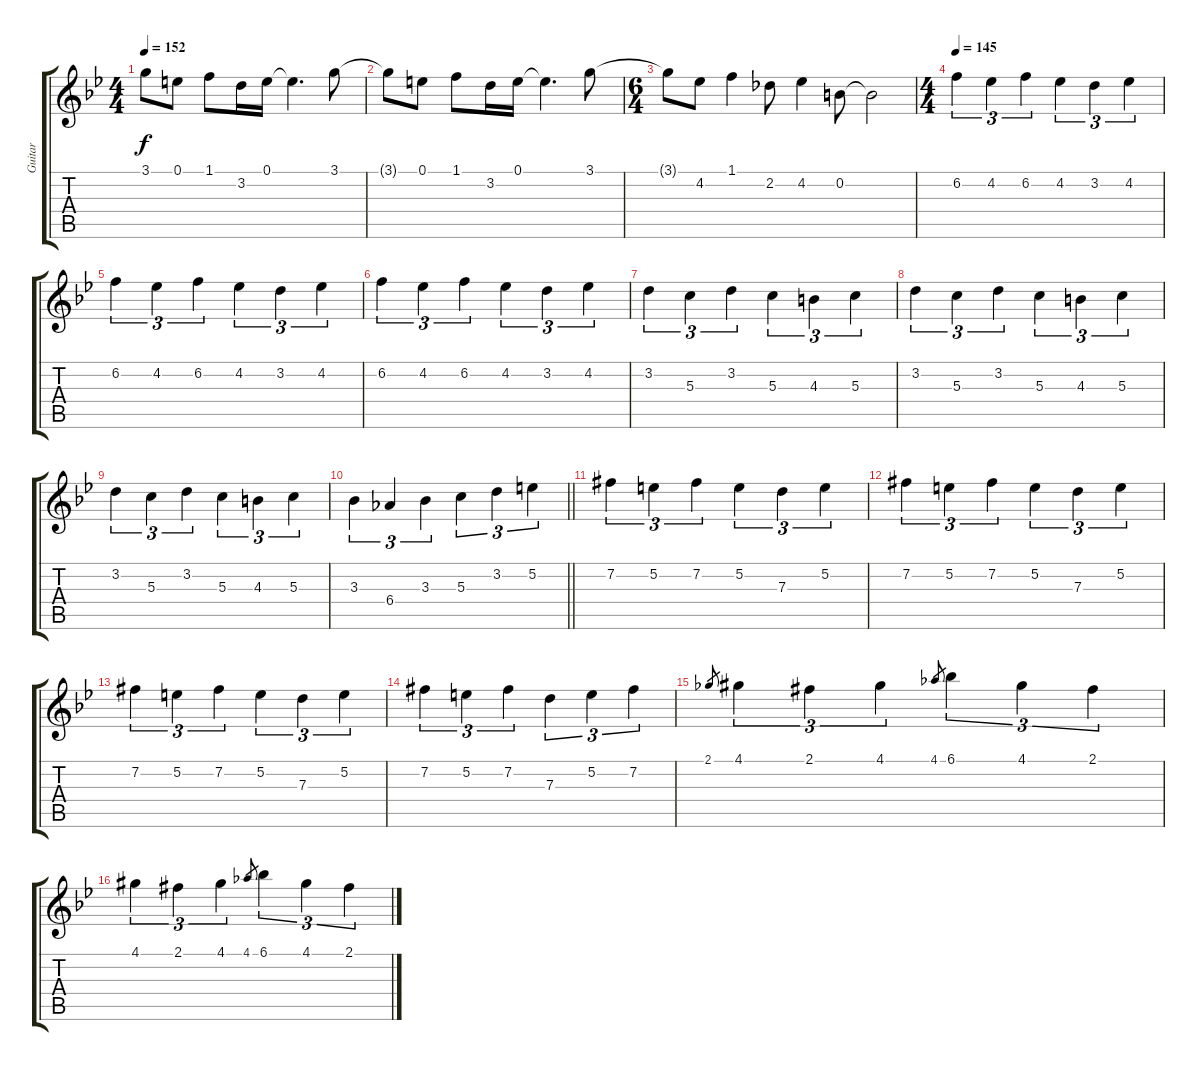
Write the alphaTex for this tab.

\track ("Guitar" "Guitar") {instrument electricguitarjazz}
\staff {score tabs}
\tuning (E4 B3 G3 D3 A2 E2) {hide}
\ts (4 4)
\tempo 152
\clef g2
\ks bb
3.1{t}.8{dy f} 0.1.8 1.1.8 3.2.16 0.1.16 0.1{t}.4{d} 3.1.8 |
3.1{t}.8 0.1.8 1.1.8 3.2.16 0.1.16 0.1{t}.4{d} 3.1.8 |
\ts (6 4)
3.1{t}.8 4.2.8 1.1.4 2.2.8 4.2.4 0.2.8 0.2{t}.2 |
\ts (4 4)
\tempo 145
6.2.4{tu (3 2)} 4.2.4{tu (3 2)} 6.2.4{tu (3 2)} 4.2.4{tu (3 2)} 3.2.4{tu (3 2)} 4.2.4{tu (3 2)} |
6.2.4{tu (3 2)} 4.2.4{tu (3 2)} 6.2.4{tu (3 2)} 4.2.4{tu (3 2)} 3.2.4{tu (3 2)} 4.2.4{tu (3 2)} |
6.2.4{tu (3 2)} 4.2.4{tu (3 2)} 6.2.4{tu (3 2)} 4.2.4{tu (3 2)} 3.2.4{tu (3 2)} 4.2.4{tu (3 2)} |
3.2.4{tu (3 2)} 5.3.4{tu (3 2)} 3.2.4{tu (3 2)} 5.3.4{tu (3 2)} 4.3.4{tu (3 2)} 5.3.4{tu (3 2)} |
3.2.4{tu (3 2)} 5.3.4{tu (3 2)} 3.2.4{tu (3 2)} 5.3.4{tu (3 2)} 4.3.4{tu (3 2)} 5.3.4{tu (3 2)} |
3.2.4{tu (3 2)} 5.3.4{tu (3 2)} 3.2.4{tu (3 2)} 5.3.4{tu (3 2)} 4.3.4{tu (3 2)} 5.3.4{tu (3 2)} |
\barLineRight lightlight
3.3.4{tu (3 2)} 6.4.4{tu (3 2)} 3.3.4{tu (3 2)} 5.3.4{tu (3 2)} 3.2.4{tu (3 2)} 5.2.4{tu (3 2)} |
7.2{acc #}.4{tu (3 2)} 5.2.4{tu (3 2)} 7.2{acc #}.4{tu (3 2)} 5.2.4{tu (3 2)} 7.3.4{tu (3 2)} 5.2.4{tu (3 2)} |
7.2{acc #}.4{tu (3 2)} 5.2.4{tu (3 2)} 7.2{acc #}.4{tu (3 2)} 5.2.4{tu (3 2)} 7.3.4{tu (3 2)} 5.2.4{tu (3 2)} |
7.2{acc #}.4{tu (3 2)} 5.2.4{tu (3 2)} 7.2{acc #}.4{tu (3 2)} 5.2.4{tu (3 2)} 7.3.4{tu (3 2)} 5.2.4{tu (3 2)} |
7.2{acc #}.4{tu (3 2)} 5.2.4{tu (3 2)} 7.2{acc #}.4{tu (3 2)} 7.3.4{tu (3 2)} 5.2.4{tu (3 2)} 7.2{acc #}.4{tu (3 2)} |
2.1.8{gr} 4.1{acc #}.4{tu (3 2)} 2.1{acc #}.4{tu (3 2)} 4.1{acc #}.4{tu (3 2)} 4.1.8{gr} 6.1.4{tu (3 2)} 4.1{acc #}.4{tu (3 2)} 2.1{acc #}.4{tu (3 2)} |
4.1{acc #}.4{tu (3 2)} 2.1{acc #}.4{tu (3 2)} 4.1{acc #}.4{tu (3 2)} 4.1.8{gr} 6.1.4{tu (3 2)} 4.1{acc #}.4{tu (3 2)} 2.1{acc #}.4{tu (3 2)}
